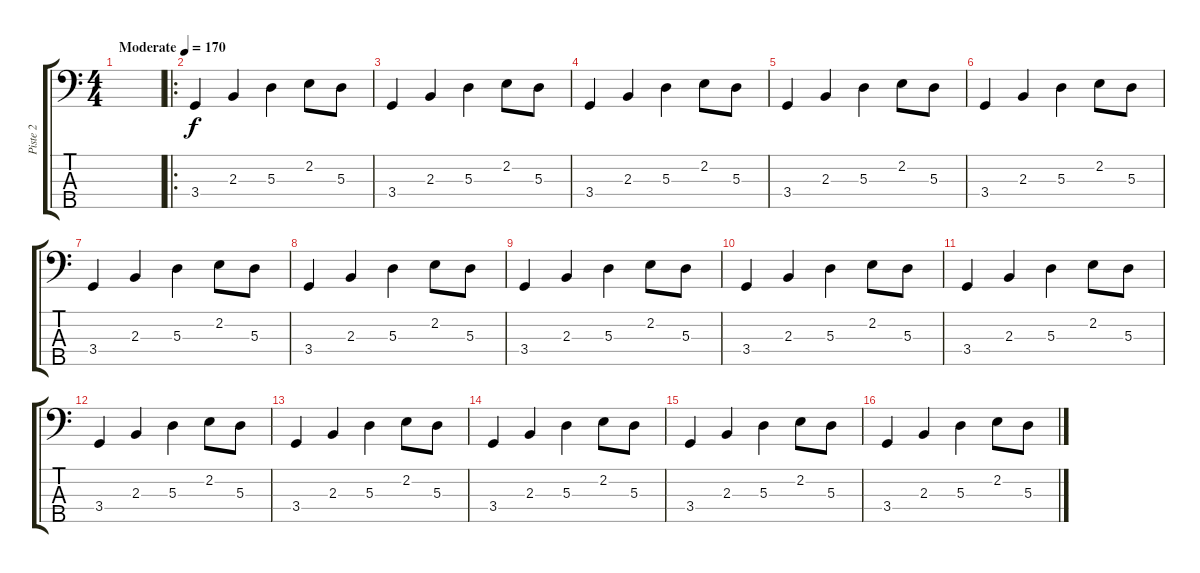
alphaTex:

\track ("Piste 2" "Piste 2") {instrument electricbassfinger}
\staff {score tabs}
\tuning (G2 D2 A1 E1 B0) {hide}
\ts (4 4)
\tempo (170 "Moderate")
\clef f4
\ks c
|
\ro
3.4.4 2.3.4 5.3.4 2.2.8 5.3.8 |
3.4.4 2.3.4 5.3.4 2.2.8 5.3.8 |
3.4.4 2.3.4 5.3.4 2.2.8 5.3.8 |
3.4.4 2.3.4 5.3.4 2.2.8 5.3.8 |
3.4.4 2.3.4 5.3.4 2.2.8 5.3.8 |
3.4.4 2.3.4 5.3.4 2.2.8 5.3.8 |
3.4.4 2.3.4 5.3.4 2.2.8 5.3.8 |
3.4.4 2.3.4 5.3.4 2.2.8 5.3.8 |
3.4.4 2.3.4 5.3.4 2.2.8 5.3.8 |
3.4.4 2.3.4 5.3.4 2.2.8 5.3.8 |
3.4.4 2.3.4 5.3.4 2.2.8 5.3.8 |
3.4.4 2.3.4 5.3.4 2.2.8 5.3.8 |
3.4.4 2.3.4 5.3.4 2.2.8 5.3.8 |
3.4.4 2.3.4 5.3.4 2.2.8 5.3.8 |
3.4.4 2.3.4 5.3.4 2.2.8 5.3.8
